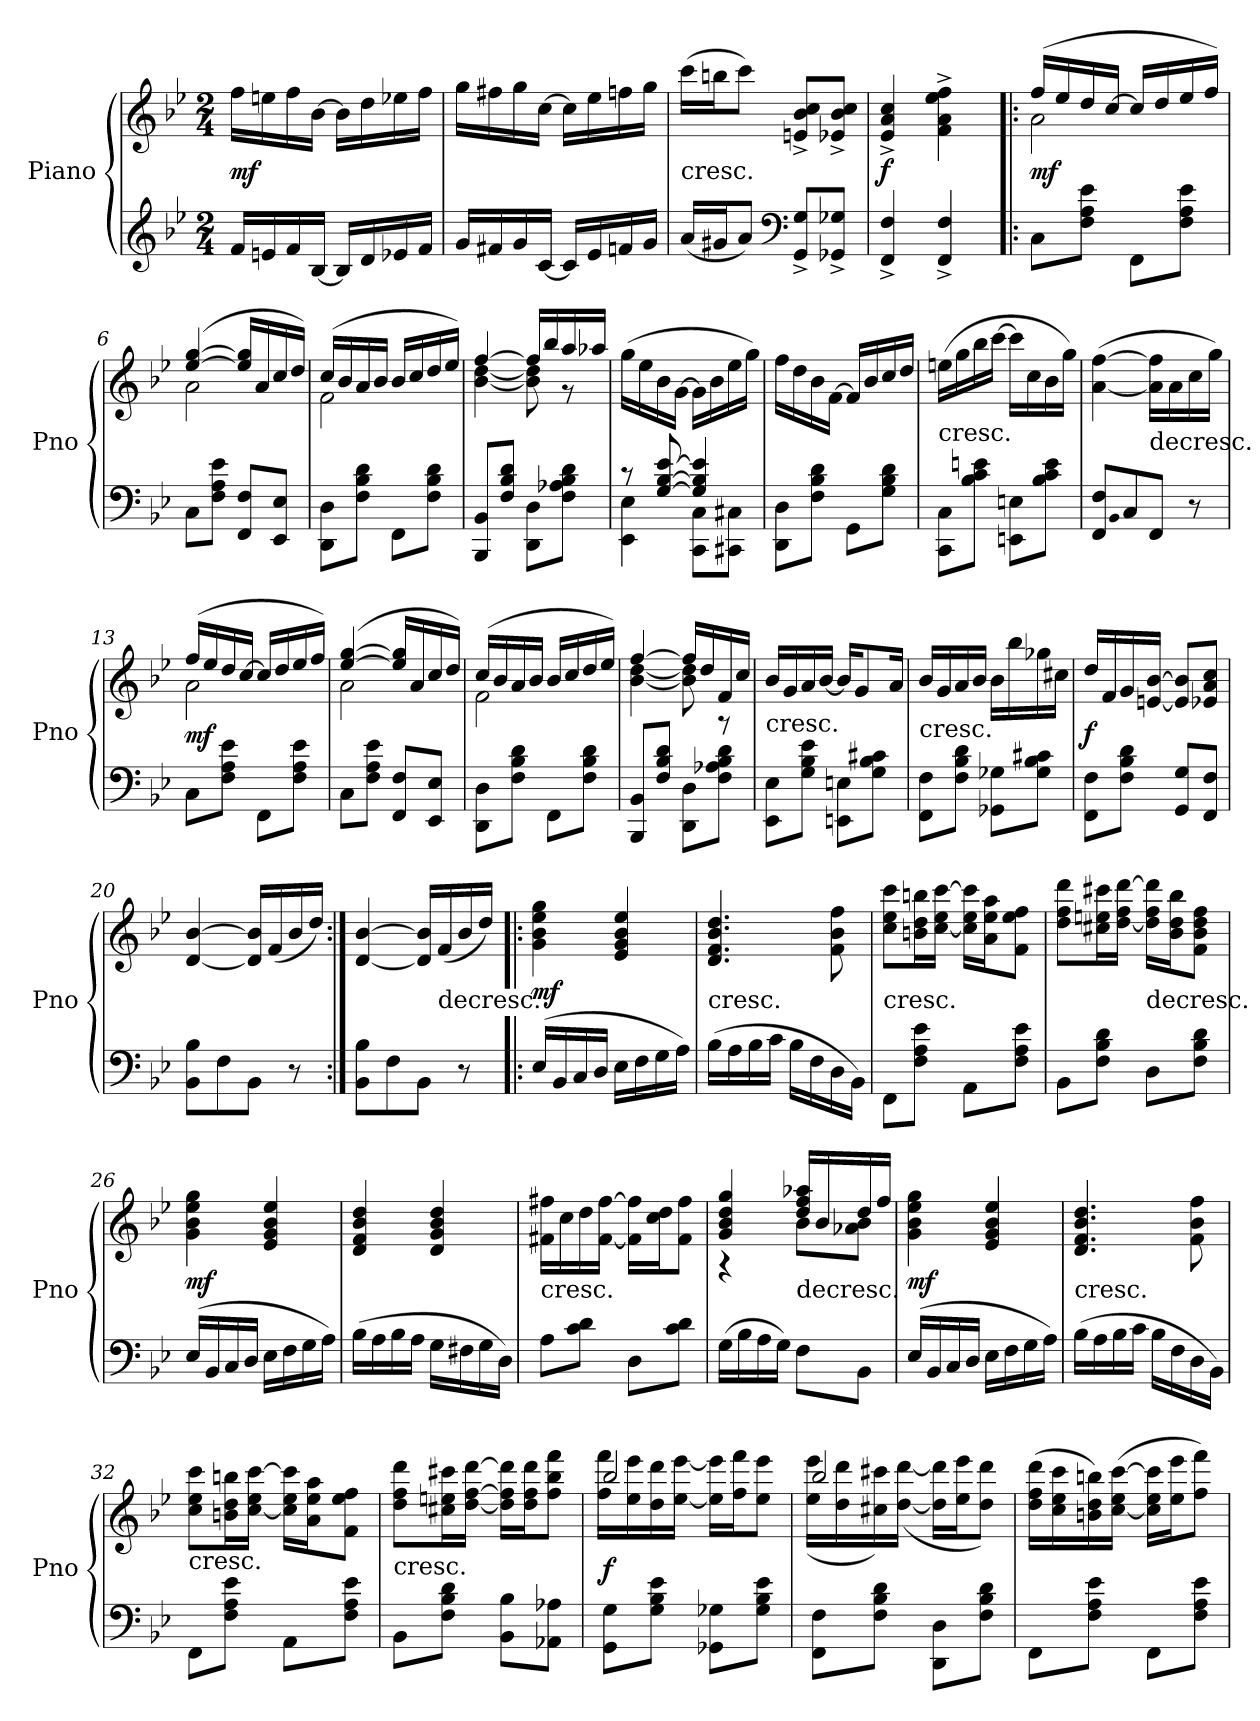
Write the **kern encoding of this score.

**kern	**kern	**dynam
*part1	*part1	*part1
*staff2	*staff1	*staff1/2
*I"Piano	*	*
*I'Pno	*	*
*clefG2	*clefG2	*
*k[b-e-]	*k[b-e-]	*
*M2/4	*M2/4	*
*MM90	*MM90	*
=1	=1	=1
16f/LL	16ff\LL	mf
16en/	16een\	.
16f/	16ff\	.
[16B-/JJ	[16b-\JJ	.
16B-/LL]	16b-\LL]	.
16d/	16dd\	.
16e-X/	16ee-X\	.
16f/JJ	16ff\JJ	.
=2	=2	=2
16g/LL	16gg\LL	.
16f#X/	16ff#X\	.
16g/	16gg\	.
[16c/JJ	[16cc\JJ	.
16c/LL]	16cc\LL]	.
16e-/	16ee-\	.
16fn/	16ffn\	.
16g/JJ	16gg\JJ	.
=3	=3	=3
!	!LO:TX:c:t=cresc.	!
(16a/LL	(16ccc\LL	.
16g#X/J	16bbn\J	.
8a/J)	8ccc\J)	.
*clefF4	*	*
8GG^/ 8G^/L	8en^/ 8b-^/ 8cc^/L	.
8GG-X^/ 8G-X^/J	8e-X^/ 8b-^/ 8cc^/J	.
=4	=4	=4
4FF^/ 4F^/	4e-^/ 4a^/ 4cc^/	f
4FF^/ 4F^/	4f^\ 4a^\ 4ee-^\ 4ff^\	.
=5!|:	=5!|:	=5!|:
*	*^	*
8C\L	(16ff/LL	2a\	mf
.	16ee-/	.	.
8F\ 8A\ 8e-\J	16dd/	.	.
.	[16cc/JJ	.	.
8FF\L	16cc/LL]	.	.
.	16dd/	.	.
8F\ 8A\ 8e-\J	16ee-/	.	.
.	16ff/JJ)	.	.
=6	=6	=6	=6
8C\L	([4ee-/ [4gg/	2a\	.
8F\ 8A\ 8e-\J	.	.	.
8FF/ 8F/L	16ee-]/ 16gg]/LL	.	.
.	16a/	.	.
8EE-/ 8E-/J	16cc/	.	.
.	16dd/JJ)	.	.
=7	=7	=7	=7
8DD\ 8D\L	(16cc/LL	2f\	.
.	16b-/	.	.
8F\ 8B-\ 8d\J	16a/	.	.
.	16b-/JJ	.	.
8FF\L	16b-/LL	.	.
.	16cc/	.	.
8F\ 8B-\ 8d\J	16dd/	.	.
.	16ee-/JJ)	.	.
=8	=8	=8	=8
8BBB-/ 8BB-/L	[4ff/	[4b-\ [4dd\	.
8F/ 8B-/ 8d/J	.	.	.
8DD\ 8D\L	16ff/LL]	8b-]\ 8dd]\	.
.	16bb-/	.	.
8F\ 8A-X\ 8B-\ 8d\J	16aa/	8r	.
.	16aa-X/JJ	.	.
*	*v	*v	*
=9	=9	=9
*^	*	*
8r	4EE-\ 4E-\	(16gg\LL	.
.	.	16ee-\	.
[8G/ [8B-/ [8e-/	.	16b-\	.
.	.	[16g\JJ	.
4G]/ 4B-]/ 4e-]/	8CC\ 8C\L	16g\LL]	.
.	.	16b-\	.
.	8CC#X\ 8C#X\J	16ee-\	.
.	.	16gg\JJ)	.
*v	*v	*	*
=10	=10	=10
8DD\ 8D\L	16ff\LL	.
.	16dd\	.
8F\ 8B-\ 8d\J	16b-\	.
.	[16f\JJ	.
8GG\L	16f/LL]	.
.	16b-/	.
8G\ 8B-\ 8d\J	16cc/	.
.	16dd/JJ	.
=11	=11	=11
!	!LO:TX:c:t=cresc.	!
8CC\ 8C\L	(16een\LL	.
.	16gg\	.
8B-\ 8c\ 8en\J	16bb-\	.
.	[16ccc\JJ	.
8EEn\ 8En\L	16ccc\LL]	.
.	16cc\	.
8B-\ 8c\ 8e\J	16b-\	.
.	16gg\JJ)	.
=12	=12	=12
8FF/ 8F/L	([4a\ [4ff\	.
qBB-	.	.
8C/	.	.
!	!LO:TX:c:t=decresc.	!
8FF/J	16a]\ 16ff]\LL	.
.	16a\	.
8r	16cc\	.
.	16gg\JJ)	.
=13	=13	=13
*	*^	*
8C\L	(16ff/LL	2a\	mf
.	16ee-/	.	.
8F\ 8A\ 8e-\J	16dd/	.	.
.	[16cc/JJ	.	.
8FF\L	16cc/LL]	.	.
.	16dd/	.	.
8F\ 8A\ 8e-\J	16ee-/	.	.
.	16ff/JJ)	.	.
=14	=14	=14	=14
8C\L	([4ee-/ [4gg/	2a\	.
8F\ 8A\ 8e-\J	.	.	.
8FF/ 8F/L	16ee-]/ 16gg]/LL	.	.
.	16a/	.	.
8EE-/ 8E-/J	16cc/	.	.
.	16dd/JJ)	.	.
=15	=15	=15	=15
8DD\ 8D\L	(16cc/LL	2f\	.
.	16b-/	.	.
8F\ 8B-\ 8d\J	16a/	.	.
.	16b-/JJ	.	.
8FF\L	16b-/LL	.	.
.	16cc/	.	.
8F\ 8B-\ 8d\J	16dd/	.	.
.	16ee-/JJ)	.	.
=16	=16	=16	=16
8BBB-/ 8BB-/L	[4ff/	[4b-\ [4dd\	.
8F/ 8B-/ 8d/J	.	.	.
8DD\ 8D\L	16ff/LL]	8b-]\ 8dd]\	.
.	16dd/	.	.
8F\ 8A-X\ 8B-\ 8d\J	16f/	8r	.
.	16cc/JJ	.	.
*	*v	*v	*
=17	=17	=17
!	!LO:TX:c:t=cresc.	!
8EE-\ 8E-\L	16b-/LL	.
.	16g/	.
8G\ 8B-\ 8e-\J	16a/	.
.	[16b-/JJ	.
8EEn\ 8En\L	16b-/KL]	.
.	8g/	.
8G\ 8B-\ 8c#X\J	.	.
.	16a/Jk	.
=18	=18	=18
!	!LO:TX:c:t=cresc.	!
8FF\ 8F\L	16b-/LL	.
.	16g/	.
8F\ 8B-\ 8d\J	16a/	.
.	16b-/JJ	.
8GG-X\ 8G-X\L	16b-\LL	.
.	16bb-\	.
8G-\ 8B-\ 8c#X\J	16gg-X\	.
.	16cc#X\JJ	.
=19	=19	=19
8FF\ 8F\L	16dd/LL	f
.	16f/	.
8F\ 8B-\ 8d\J	16g/	.
.	[16en/ [16b-/JJ	.
8GG/ 8G/L	8e]/ 8b-]/L	.
8FF/ 8F/J	8e-X/ 8a/ 8cc/J	.
=20	=20	=20
8BB-\ 8B-\L	[4d/ [4b-/	.
8F\	.	.
8BB-\J	16d]/ 16b-]/LL	.
.	(16f/	.
8r	16b-/	.
.	16dd/JJ)	.
=21:|!	=21:|!	=21:|!
8BB-\ 8B-\L	[4d/ [4b-/	.
8F\	.	.
8BB-\J	16d]/ 16b-]/LL	.
!	!LO:TX:c:t=decresc.	!
.	(16f/	.
8r	16b-/	.
.	16dd/JJ)	.
=22!|:	=22!|:	=22!|:
(16E-/LL	4g\ 4b-\ 4ee-\ 4gg\	mf
16BB-/	.	.
16C/	.	.
16D/JJ	.	.
16E-\LL	4e-/ 4g/ 4b-/ 4ee-/	.
16F\	.	.
16G\	.	.
16A\JJ)	.	.
=23	=23	=23
!	!LO:TX:c:t=cresc.	!
(16B-\LL	4.d/ 4.f/ 4.b-/ 4.dd/	.
16A\	.	.
16B-\	.	.
16c\JJ	.	.
16B-\LL	.	.
16F\	.	.
16D\	8f\ 8b-\ 8ff\	.
16BB-\JJ)	.	.
=24	=24	=24
!	!LO:TX:c:t=cresc.	!
8FF\L	8cc\ 8ee-\ 8ccc\L	.
8F\ 8A\ 8e-\J	16bn\ 16dd\ 16bbn\L	.
.	[16cc\ 16ee-\ [16ccc\JJ	.
8AA\L	16cc]\ 16ee-\ 16ccc]\LL	.
.	16a\ 16ee-\ 16aa\J	.
8F\ 8A\ 8e-\J	8f\ 8ee-\ 8ff\J	.
=25	=25	=25
8BB-\L	8dd\ 8ff\ 8ddd\L	.
8F\ 8B-\ 8d\J	16cc#X\ 16een\ 16ccc#X\L	.
.	[16dd\ 16ff\ [16ddd\JJ	.
!	!LO:TX:c:t=decresc.	!
8D\L	16dd]\ 16ff\ 16ddd]\LL	.
.	16b-\ 16dd\ 16bb-\J	.
8F\ 8B-\ 8d\J	8f\ 8b-\ 8dd\ 8ff\J	.
=26	=26	=26
(16E-/LL	4g\ 4b-\ 4ee-\ 4gg\	mf
16BB-/	.	.
16C/	.	.
16D/JJ	.	.
16E-\LL	4e-/ 4g/ 4b-/ 4ee-/	.
16F\	.	.
16G\	.	.
16A\JJ)	.	.
=27	=27	=27
(16B-\LL	4d/ 4f/ 4b-/ 4dd/	.
16A\	.	.
16B-\	.	.
16A\JJ	.	.
16G\LL	4d/ 4g/ 4b-/ 4dd/	.
16F#X\	.	.
16G\	.	.
16D\JJ)	.	.
=28	=28	=28
!	!LO:TX:c:t=cresc.	!
8A\L	16f#X\ 16ff#X\LL	.
.	16cc\	.
8c\ 8d\J	16dd\	.
.	[16f#\ [16ff#\JJ	.
8D\L	16f#]\ 16ff#]\LL	.
.	16cc\ 16dd\J	.
8c\ 8d\J	8f#\ 8ff#\J	.
=29	=29	=29
*	*^	*
(16G\LL	4g/ 4b-/ 4dd/ 4gg/	4r	.
16B-\	.	.	.
16A\	.	.	.
16G\JJ)	.	.	.
!	!LO:TX:c:t=decresc.	!	!
8F\L	16dd/ 16ff/ 16aa-X/LL	8b-\L	.
.	16b-/	.	.
8BB-\J	16dd/	8a-X\ 8b-\J	.
.	16ff/JJ	.	.
*	*v	*v	*
=30	=30	=30
(16E-/LL	4g\ 4b-\ 4ee-\ 4gg\	mf
16BB-/	.	.
16C/	.	.
16D/JJ	.	.
16E-\LL	4e-/ 4g/ 4b-/ 4ee-/	.
16F\	.	.
16G\	.	.
16A\JJ)	.	.
=31	=31	=31
!	!LO:TX:c:t=cresc.	!
(16B-\LL	4.d/ 4.f/ 4.b-/ 4.dd/	.
16A\	.	.
16B-\	.	.
16c\JJ	.	.
16B-\LL	.	.
16F\	.	.
16D\	8f\ 8b-\ 8ff\	.
16BB-\JJ)	.	.
=32	=32	=32
!	!LO:TX:c:t=cresc.	!
8FF\L	8cc\ 8ee-\ 8ccc\L	.
8F\ 8A\ 8e-\J	16bn\ 16dd\ 16bbn\L	.
.	[16cc\ 16ee-\ [16ccc\JJ	.
8AA\L	16cc]\ 16ee-\ 16ccc]\LL	.
.	16a\ 16ee-\ 16aa\J	.
8F\ 8A\ 8e-\J	8f\ 8ee-\ 8ff\J	.
=33	=33	=33
!	!LO:TX:c:t=cresc.	!
8BB-\L	8dd\ 8ff\ 8ddd\L	.
8F\ 8B-\ 8d\J	16cc#X\ 16een\ 16ccc#X\L	.
.	[16dd\ [16ff\ [16ddd\JJ	.
8BB-\ 8B-\L	16dd]\ 16ff]\ 16ddd]\LL	.
.	16dd\ 16ff\ 16ddd\J	.
8AA-X\ 8A-X\J	8ff\ 8bb-\ 8fff\J	.
=34	=34	=34
*	*^	*
8GG\ 8G\L	2bb-/	16ff\ 16fff\LL	f
.	.	16ee-\ 16eee-\	.
8G\ 8B-\ 8e-\J	.	16dd\ 16ddd\	.
.	.	[16ee-\ [16eee-\JJ	.
8GG-X\ 8G-X\L	.	16ee-]\ 16eee-]\LL	.
.	.	16ff\ 16fff\J	.
8G-\ 8B-\ 8e-\J	.	8ee-\ 8eee-\J	.
=35	=35	=35	=35
8FF\ 8F\L	2bb-/	(16ee-\ 16eee-\LL	.
.	.	16dd\ 16ddd\	.
8F\ 8B-\ 8d\J	.	16cc#X\ 16ccc#X\)	.
.	.	([16dd\ [16ddd\JJ	.
8DD\ 8D\L	.	16dd]\ 16ddd]\LL	.
.	.	16ee-\ 16eee-\J	.
8F\ 8B-\ 8d\J	.	8dd\ 8ddd\J)	.
*	*v	*v	*
=36	=36	=36
8FF\L	(16dd\ 16ff\ 16ddd\LL	.
.	16cc\ 16ee-\ 16ccc\	.
8F\ 8A\ 8e-\J	16bn\ 16dd\ 16bbn\)	.
.	([16cc\ 16ee-\ [16ccc\JJ	.
8FF\L	16cc]\ 16ee-\ 16ccc]\LL	.
.	16ee-\ 16eee-\J	.
8F\ 8A\ 8e-\J	8ff\ 8fff\J)	.
=	=	=
*-	*-	*-
